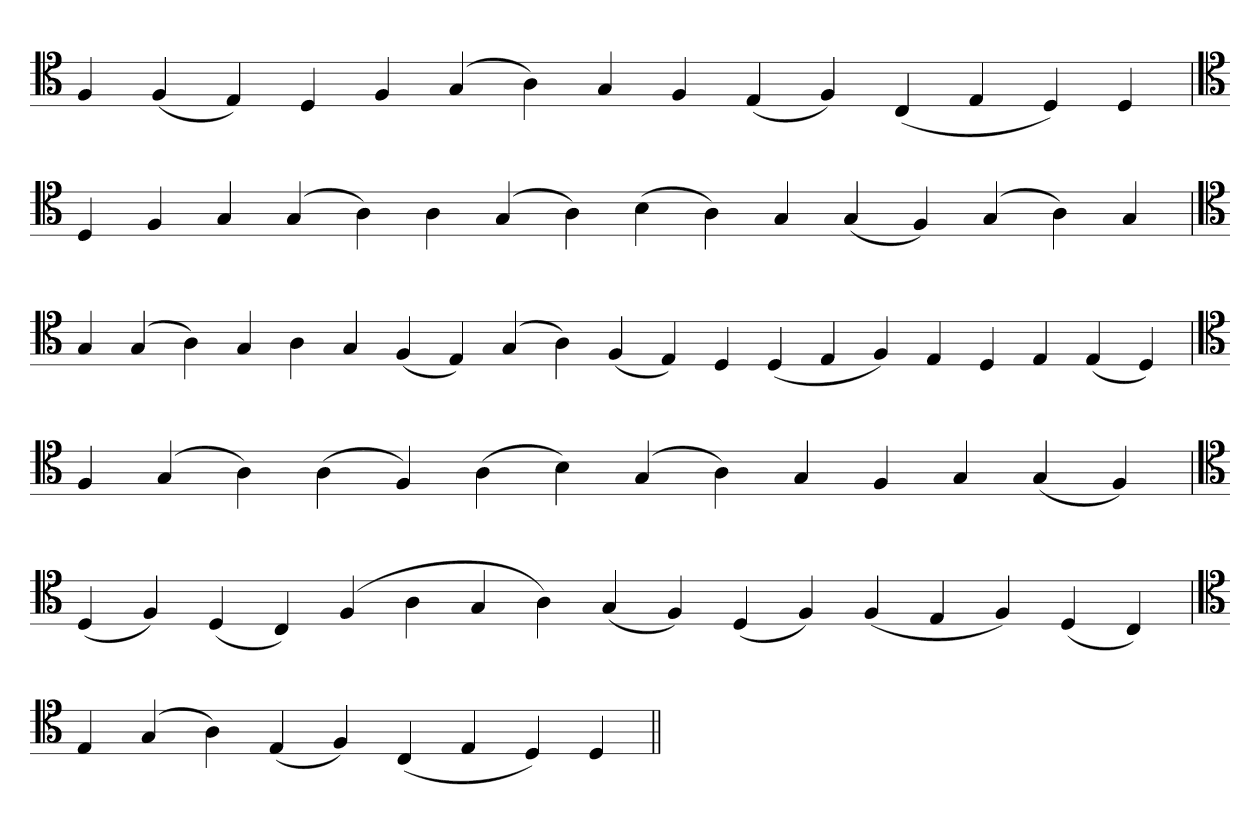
**kern
*part1
*staff1
*clefC4
=
4F
(4F
4E)
4D
4F
(4G
4A)
4G
4F
(4E
4F)
(4C
4E
4D)
4D
='
*clefC4
4D
4F
4G
(4G
4A)
4A
(4G
4A)
(4B
4A)
4G
(4G
4F)
(4G
4A)
4G
=`
*clefC4
4G
(4G
4A)
4G
4A
4G
(4F
4E)
(4G
4A)
(4F
4E)
4D
(4D
4E
4F)
4E
4D
4E
(4E
4D)
='
*clefC4
4F
(4G
4A)
(4A
4F)
(4A
4B)
(4G
4A)
4G
4F
4G
(4G
4F)
=`
*clefC4
(4D
4F)
(4D
4C)
(4F
4A
4G
4A)
(4G
4F)
(4D
4F)
(4F
4E
4F)
(4D
4C)
=`
*clefC4
4E
(4G
4A)
(4E
4F)
(4C
4E
4D)
4D
=||
*-
